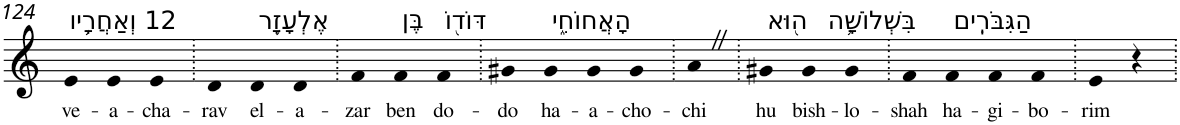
**kern	**text
*part1	*part1
*staff1	*staff1
*I"Piano	*
*I'Pno	*
!!LO:PB:g=z
*clefG2	*
*k[]	*
=124	=124
!LO:TX:a:t=12 וְאַחֲרָ֛יו	!
!	!LO:LY:b
4e	ve-
!	!LO:LY:b
4e	-a-
!	!LO:LY:b
4e	-cha-
=125.	=125.
!	!LO:LY:b
4d	-rav
!LO:TX:a:t=אֶלְעָזָ֥ר	!
!	!LO:LY:b
4d	el-
!	!LO:LY:b
4d	-a-
=126.	=126.
!	!LO:LY:b
4f	-zar
!LO:TX:a:t=בֶּן	!
!	!LO:LY:b
4f	ben
!LO:TX:a:t=דּוֹד֖וֹ	!
!	!LO:LY:b
4f	do-
=127.	=127.
!	!LO:LY:b
4g#X	-do
!LO:TX:a:t=הָאֲחוֹחִ֑י	!
!	!LO:LY:b
4g#	ha-
!	!LO:LY:b
4g#	-a-
!	!LO:LY:b
4g#	-cho-
=128.	=128.
!	!LO:LY:b
4aZ	-chi
=129.	=129.
!LO:TX:a:t=ה֖וּא	!
!	!LO:LY:b
4g#X	hu
!LO:TX:a:t=בִּשְׁלוֹשָׁ֥ה	!
!	!LO:LY:b
4g#	bish-
!	!LO:LY:b
4g#	-lo-
=130.	=130.
!	!LO:LY:b
4f	-shah
!LO:TX:a:t=הַגִּבֹּרִֽים	!
!	!LO:LY:b
4f	ha-
!	!LO:LY:b
4f	-gi-
!	!LO:LY:b
4f	-bo-
=131.	=131.
!	!LO:LY:b
4e	-rim
4r	.
=.	=.
*-	*-
